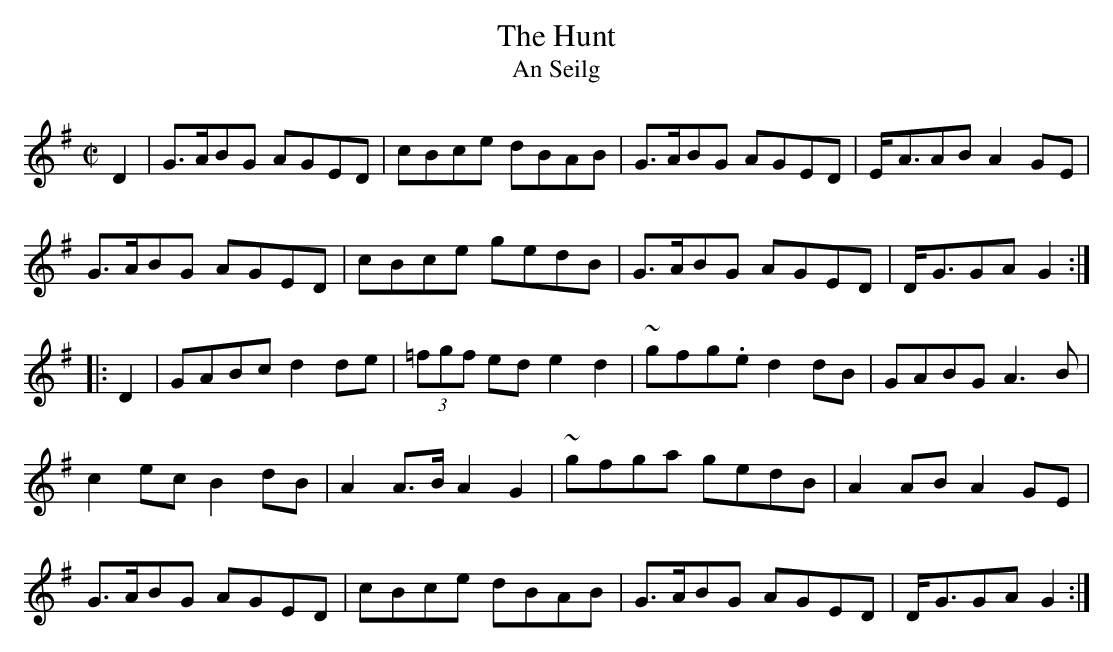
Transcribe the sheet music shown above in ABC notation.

X:1
T: Hunt, The
T: An Seilg
M:C|
L:1/8
K:G
D2|G3/2A/BG AGED|cBce dBAB|G3/2A/BG AGED|E/-A3/2AB A2 G-E|
G3/2A/BG AGED|cBce gedB|G3/2A/BG AGED|D/-G3/2GA G2:|
|:D2|GABc d2 de|(3=fgf ed e2 d2|~g-f-g.e d2 dB|GABG A3 B|
c2 ec B2 dB|A2 A3/2B/ A2 G2|~g-fga g-edB|A2 AB A2 G-E|
G3/2A/BG AGED|cBce dBAB|G3/2A/BG AGED|D/-G3/2GA G2:|
